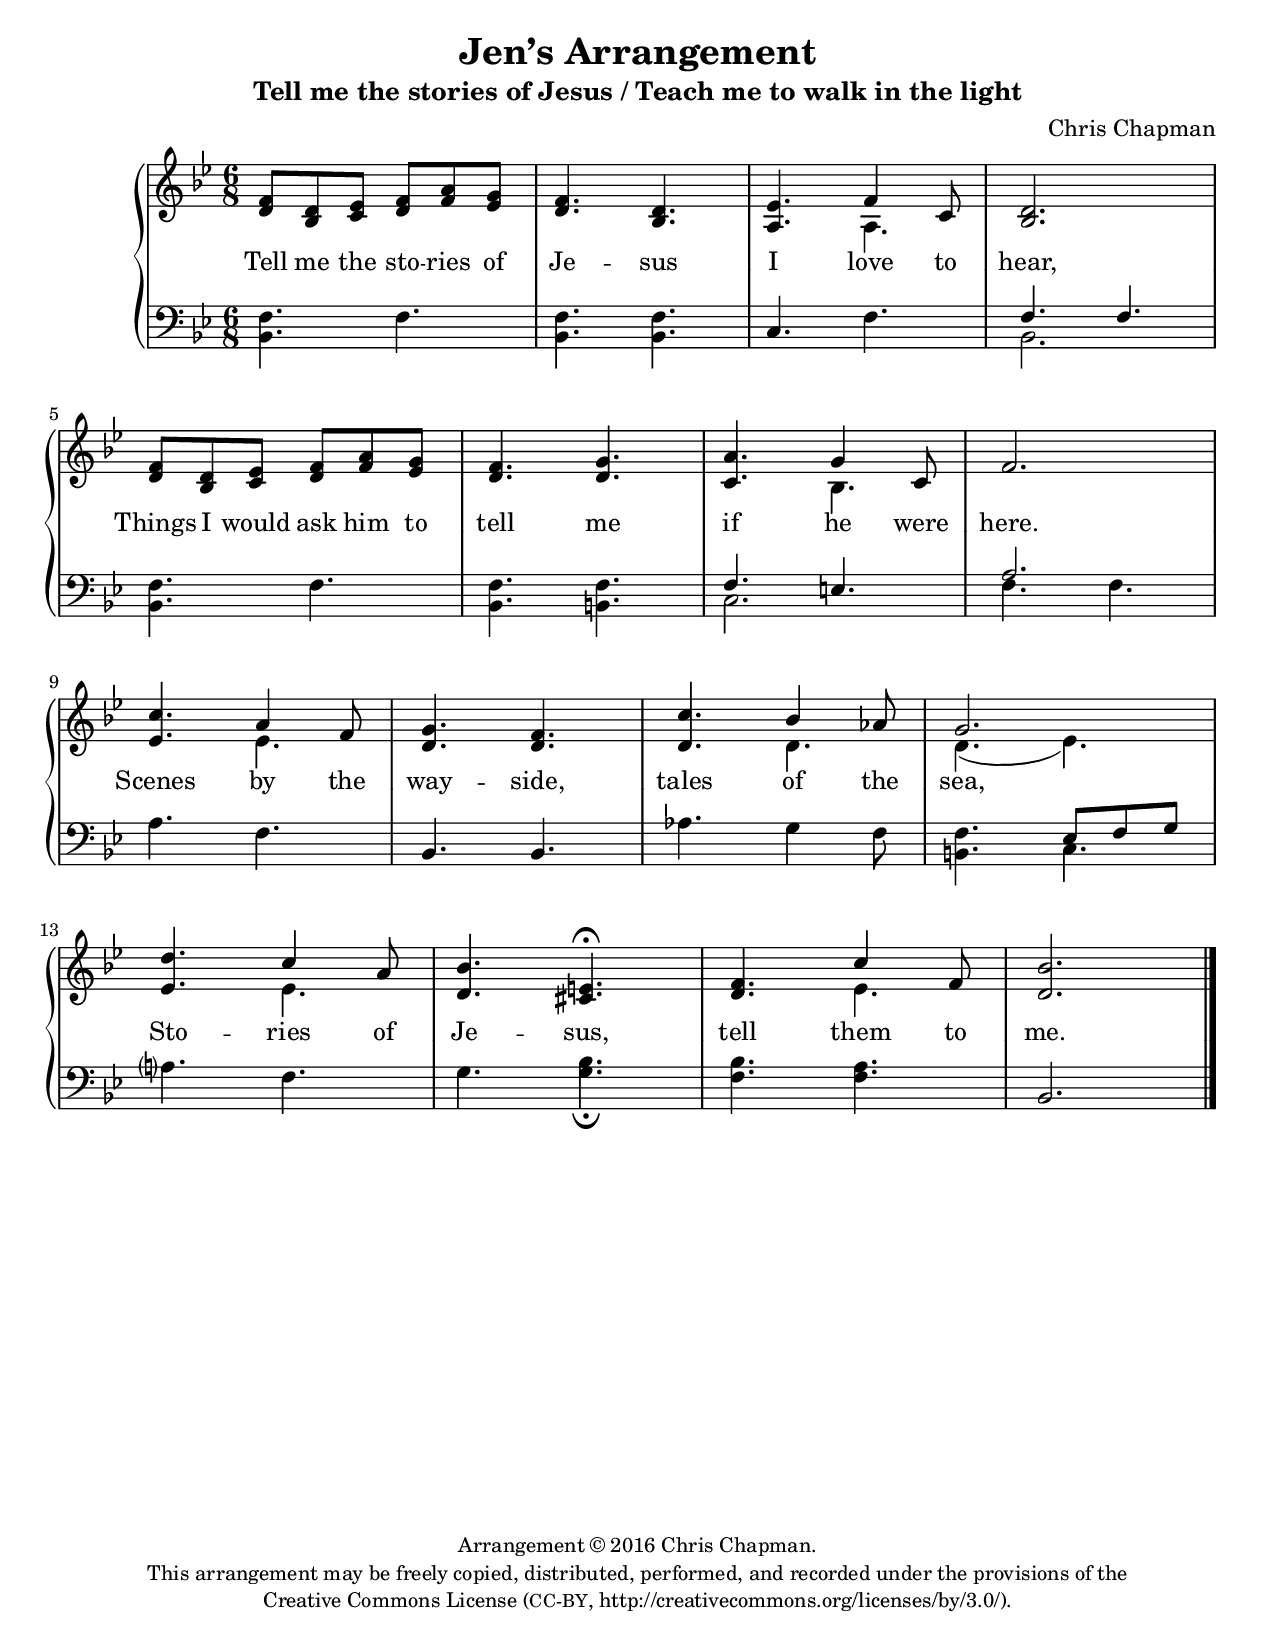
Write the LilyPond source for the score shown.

\version "2.18.2"

\header {
  title = "Jen’s Arrangement"
  subtitle = "Tell me the stories of Jesus / Teach me to walk in the light"
  arranger = "Chris Chapman"
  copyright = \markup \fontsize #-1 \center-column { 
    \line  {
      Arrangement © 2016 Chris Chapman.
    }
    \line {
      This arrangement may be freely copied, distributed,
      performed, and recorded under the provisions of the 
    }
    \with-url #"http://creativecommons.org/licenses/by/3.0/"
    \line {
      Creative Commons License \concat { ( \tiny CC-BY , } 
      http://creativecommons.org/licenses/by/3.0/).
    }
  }
}

\include "english.ly"
\paper {
  #(set-paper-size "letter")
}

tellMeUpper = \relative c' {
  \clef "treble"
  \key bf \major
  \time 6/8

  | <d f>8 <bf d> <c ef> <d f> <f a> <ef g>
  | <d f>4. <bf d>
  | <a ef'> << { \voiceOne f'4 c8 } \new Voice { \voiceTwo a4. } >>
  | \oneVoice <bf d>2.
  \break
  | <d f>8 <bf d> <c ef> <d f> <f a> <ef g>
  | <d f>4. <d g>
  | <c a'> << { \voiceOne g'4 c,8 } \new Voice { \voiceTwo bf4. } >>
  | \oneVoice f'2.
  \break
  | <ef c'>4. << { \voiceOne a4 f8 } \new Voice { \voiceTwo ef4. } >>
  | \oneVoice <d g> <d f>
  | <d c'> << { \voiceOne bf'4 af8 } \new Voice { \voiceTwo d,4. } >>
  | << { \voiceOne g2. } \new Voice { \voiceTwo d4.( ef) } >>
  \break
  | \oneVoice <ef d'>4. << { \voiceOne c'4 a8 } \new Voice { \voiceTwo ef4. } >>
  | \oneVoice <d bf'>4. <cs e>\fermata
  | <d f> << { \voiceOne c'4 f,8 } \new Voice { \voiceTwo ef4. } >>
  | \oneVoice <d bf'>2.

}

tellMeLower = \relative c {
  \clef "bass"
  \key bf \major

  | <bf f'>4. f'
  | <bf, f'> <bf f'>
  | c f
  | << { f4. f } \\ { bf,2. } >>

  | <bf f'>4. f'
  | <bf, f'> <b f'>
  | << { f'4. e } \\ { c2. } >>
  | << { a'2. } \\ { f4. f } >>

  | a f
  | bf, bf
  | af' g4 f8
  | <b, f'>4. << { ef8 f g } \\ { c,4. } >>

  | a'?4. f
  | g <g bf>_\fermata
  | <f bf> <f a>
  | bf,2.
}

tellMeText = \lyricmode {

  | Tell me the sto -- ries of | Je -- sus | I love to | hear,
  | Things I would ask him to | tell me | if he were | here.
  | Scenes by the | way -- side, | tales of the | sea,
  | Sto -- ries of | Je -- sus, | tell them to | me.

}

teachMeText = \lyricmode {

  Teach me to walk in the light of his love;
  Teach me to pray to my Father above;
  Teach me to know of the things that are right;
  Teach me, teach me to walk in the light.

  Father in Heaven, we thank thee this day
  For loving guidance to show us the way.
  Grateful, we praise thee with songs of delight!
  Gladly, gladly we'll walk in the light.

}

\score {
  \new GrandStaff <<
    \new Staff = "upper" { \new Voice = "melody" \tellMeUpper }
    \new Lyrics \lyricsto "melody" \tellMeText
    \new Staff = "lower" { \tellMeLower \bar "|." }
    >>
  \layout {
    \context {
      \GrandStaff
      \accepts "Lyrics"
    }
    \context {
      \Lyrics
      \consists "Bar_engraver"
    }
  }
  \midi { }
}
